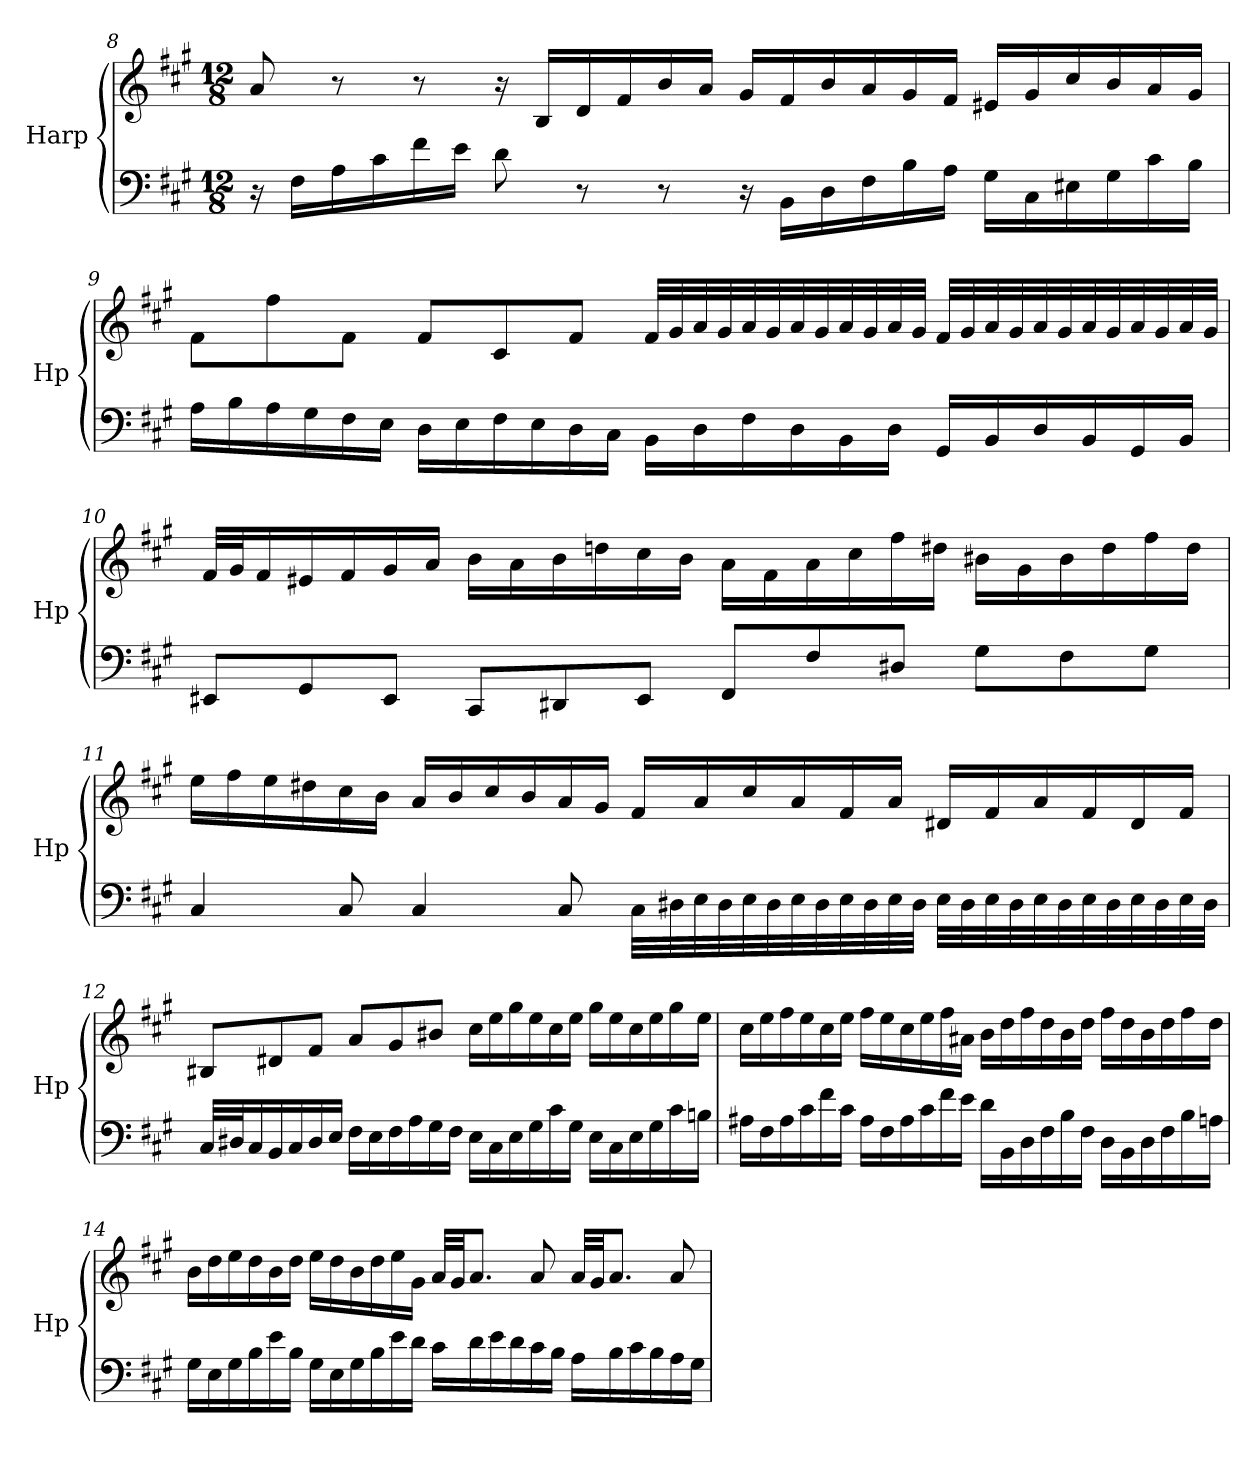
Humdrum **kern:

**kern	**kern
*part1	*part1
*staff2	*staff1
*I"Harp	*
*I'Hp	*
!!LO:PB:g=z
*clefF4	*clefG2
*k[f#c#g#]	*k[f#c#g#]
*M12/8	*M12/8
=8	=8
16r	8a/
16F#\LL	.
16A\	8r
16c#\	.
16f#\	8r
16e\JJ	.
8d\	16r
.	16B/LL
8r	16d/
.	16f#/
8r	16b/
.	16a/JJ
16r	16g#/LL
16BB\LL	16f#/
16D\	16b/
16F#\	16a/
16B\	16g#/
16A\JJ	16f#/JJ
16G#\LL	16e#X/LL
16C#\	16g#/
16E#X\	16cc#/
16G#\	16b/
16c#\	16a/
16B\JJ	16g#/JJ
!!LO:LB:g=z
=9	=9
16A\LL	8f#\L
16B\	.
16A\	8ff#\
16G#\	.
16F#\	8f#\J
16E\JJ	.
16D\LL	8f#/L
16E\	.
16F#\	8c#/
16E\	.
16D\	8f#/J
16C#\JJ	.
16BB\LL	32f#/LLL
.	32g#/
16D\	32a/
.	32g#/
16F#\	32a/
.	32g#/
16D\	32a/
.	32g#/
16BB\	32a/
.	32g#/
16D\JJ	32a/
.	32g#/JJJ
16GG#/LL	32f#/LLL
.	32g#/
16BB/	32a/
.	32g#/
16D/	32a/
.	32g#/
16BB/	32a/
.	32g#/
16GG#/	32a/
.	32g#/
16BB/JJ	32a/
.	32g#/JJJ
!!LO:LB:g=z
=10	=10
8EE#X/L	32f#/LLL
.	32g#/J
.	16f#/
8GG#/	16e#X/
.	16f#/
8EE#/J	16g#/
.	16a/JJ
8CC#/L	16b\LL
.	16a\
8DD#X/	16b\
.	16ddn\
8EE#/J	16cc#\
.	16b\JJ
8FF#/L	16a\LL
.	16f#\
8F#/	16a\
.	16cc#\
8D#X/J	16ff#\
.	16dd#X\JJ
8G#\L	16b#X\LL
.	16g#\
8F#\	16b#\
.	16dd#\
8G#\J	16ff#\
.	16dd#\JJ
!!LO:LB:g=z
=11	=11
4C#/	16ee\LL
.	16ff#\
.	16ee\
.	16dd#X\
8C#/	16cc#\
.	16b\JJ
4C#/	16a/LL
.	16b/
.	16cc#/
.	16b/
8C#/	16a/
.	16g#/JJ
32C#\LLL	16f#/LL
32D#X\	.
32E\	16a/
32D#\	.
32E\	16cc#/
32D#\	.
32E\	16a/
32D#\	.
32E\	16f#/
32D#\	.
32E\	16a/JJ
32D#\JJJ	.
32E\LLL	16d#X/LL
32D#\	.
32E\	16f#/
32D#\	.
32E\	16a/
32D#\	.
32E\	16f#/
32D#\	.
32E\	16d#/
32D#\	.
32E\	16f#/JJ
32D#\JJJ	.
!!LO:LB:g=z
=12	=12
32C#/LLL	8B#X/L
32D#X/J	.
16C#/	.
16BB/	8d#X/
16C#/	.
16D#/	8f#/J
16E/JJ	.
16F#\LL	8a/L
16E\	.
16F#\	8g#/
16A\	.
16G#\	8b#X/J
16F#\JJ	.
16E\LL	16cc#\LL
16C#\	16ee\
16E\	16gg#\
16G#\	16ee\
16c#\	16cc#\
16G#\JJ	16ee\JJ
16E\LL	16gg#\LL
16C#\	16ee\
16E\	16cc#\
16G#\	16ee\
16c#\	16gg#\
16Bn\JJ	16ee\JJ
!!LO:LB:g=z
=13	=13
16A#X\LL	16cc#\LL
16F#\	16ee\
16A#\	16ff#\
16c#\	16ee\
16f#\	16cc#\
16c#\JJ	16ee\JJ
16A#\LL	16ff#\LL
16F#\	16ee\
16A#\	16cc#\
16c#\	16ee\
16f#\	16ff#\
16e\JJ	16a#X\JJ
16d\LL	16b\LL
16BB\	16dd\
16D\	16ff#\
16F#\	16dd\
16B\	16b\
16F#\JJ	16dd\JJ
16D\LL	16ff#\LL
16BB\	16dd\
16D\	16b\
16F#\	16dd\
16B\	16ff#\
16An\JJ	16dd\JJ
!!LO:PB:g=z
=14	=14
16G#\LL	16b\LL
16E\	16dd\
16G#\	16ee\
16B\	16dd\
16e\	16b\
16B\JJ	16dd\JJ
16G#\LL	16ee\LL
16E\	16dd\
16G#\	16b\
16B\	16dd\
16e\	16ee\
16d\JJ	16g#\JJ
16c#\LL	32a/LLL
.	32g#/JJ
16d\	8.a/J
16e\	.
16d\	.
16c#\	8a/
16B\JJ	.
16A\LL	32a/LLL
.	32g#/JJ
16B\	8.a/J
16c#\	.
16B\	.
16A\	8a/
16G#\JJ	.
=	=
*-	*-
